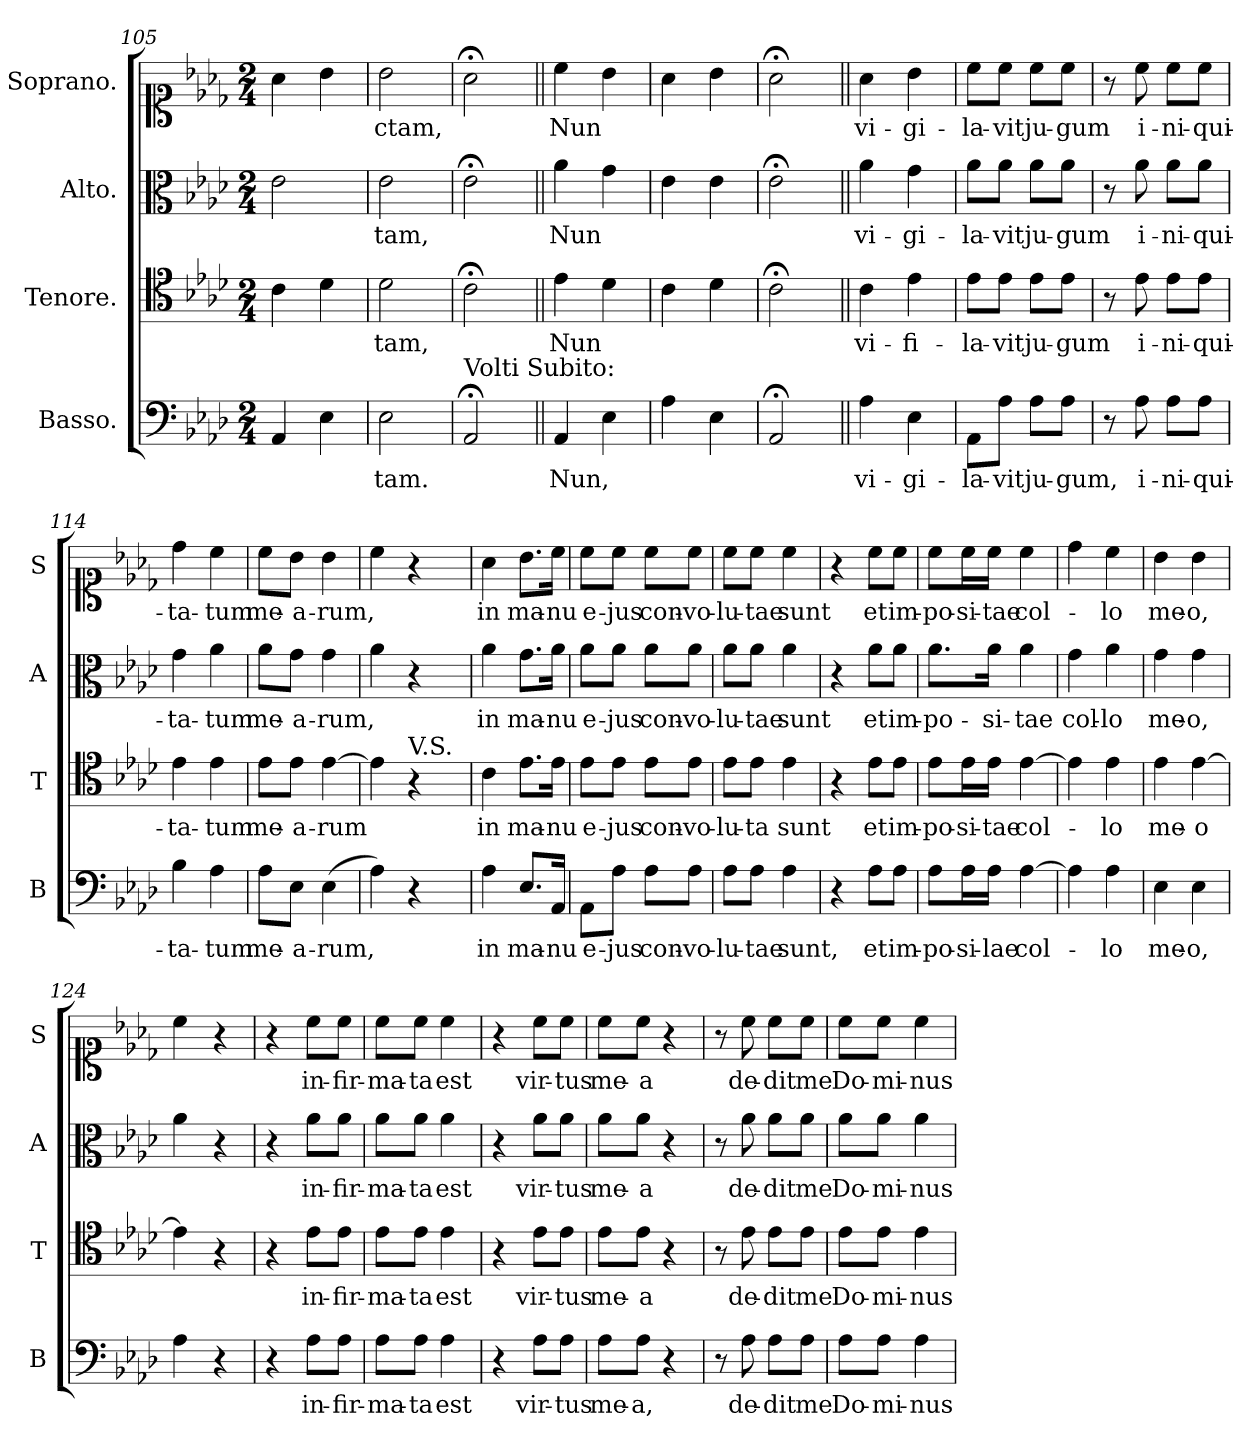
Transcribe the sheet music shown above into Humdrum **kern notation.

**kern	**text	**kern	**text	**kern	**text	**kern	**text
*part4	*part4	*part3	*part3	*part2	*part2	*part1	*part1
*staff4	*staff4	*staff3	*staff3	*staff2	*staff2	*staff1	*staff1
*I"Basso.	*	*I"Tenore.	*	*I"Alto.	*	*I"Soprano.	*
*I'B	*	*I'T	*	*I'A	*	*I'S	*
*clefF4	*	*clefC4	*	*clefC3	*	*clefC1	*
*k[b-e-a-d-]	*	*k[b-e-a-d-]	*	*k[b-e-a-d-]	*	*k[b-e-a-d-]	*
*A-:	*	*A-:	*	*A-:	*	*A-:	*
*M2/4	*	*M2/4	*	*M2/4	*	*M2/4	*
=105	=105	=105	=105	=105	=105	=105	=105
4AA-/	.	4c\	.	2e-\	.	4a-\	.
4E-\	.	4d-\	.	.	.	4b-\	.
=106	=106	=106	=106	=106	=106	=106	=106
2E-\	-tam.	2d-\	-tam,	2e-\	-tam,	2b-\	-ctam,
=107	=107	=107	=107	=107	=107	=107	=107
!LO:TX:a:t=Volti Subito&colon;	!	!	!	!	!	!	!
2AA-;</	.	2c;<\	.	2e-;<\	.	2a-;<\	.
=108||	=108||	=108||	=108||	=108||	=108||	=108||	=108||
4AA-/	Nun,	4e-\	Nun	4a-\	Nun	4cc\	Nun
4E-\	.	4d-\	.	4g\	.	4b-\	.
=109	=109	=109	=109	=109	=109	=109	=109
4A-\	.	4c\	.	4e-\	.	4a-\	.
4E-\	.	4d-\	.	4e-\	.	4b-\	.
=110	=110	=110	=110	=110	=110	=110	=110
2AA-;</	.	2c;<\	.	2e-;<\	.	2a-;<\	.
=111||	=111||	=111||	=111||	=111||	=111||	=111||	=111||
4A-\	vi-	4c\	vi-	4a-\	vi-	4a-\	vi-
4E-\	-gi-	4e-\	-fi-	4g\	-gi-	4b-\	-gi-
=112	=112	=112	=112	=112	=112	=112	=112
8AA-\L	-la-	8e-\L	-la-	8a-\L	-la-	8cc\L	-la-
8A-\J	-vit	8e-\J	-vit	8a-\J	-vit	8cc\J	-vit
8A-\L	ju-	8e-\L	ju-	8a-\L	ju-	8cc\L	ju-
8A-\J	-gum,	8e-\J	-gum	8a-\J	-gum	8cc\J	-gum
=113	=113	=113	=113	=113	=113	=113	=113
8r	.	8r	.	8r	.	8r	.
8A-\	i-	8e-\	i-	8a-\	i-	8cc\	i-
8A-\L	-ni-	8e-\L	-ni-	8a-\L	-ni-	8cc\L	-ni-
8A-\J	-qui-	8e-\J	-qui-	8a-\J	-qui-	8cc\J	-qui-
=114	=114	=114	=114	=114	=114	=114	=114
4B-\	-ta-	4e-\	-ta-	4g\	-ta-	4dd-\	-ta-
4A-\	-tum	4e-\	-tum	4a-\	-tum	4cc\	-tum
=115	=115	=115	=115	=115	=115	=115	=115
8A-\L	me-	8e-\L	me-	8a-\L	me-	8cc\L	me-
8E-\J	-a-	8e-\J	-a-	8g\J	-a-	8b-\J	-a-
(4E-\	-rum,	[4e-\	-rum	4g\	-rum,	4b-\	-rum,
=116	=116	=116	=116	=116	=116	=116	=116
4A-\)	.	4e-\]	.	4a-\	.	4cc\	.
!	!	!LO:TX:a:t=V.S.	!	!	!	!	!
4r	.	4r	.	4r	.	4r	.
=117	=117	=117	=117	=117	=117	=117	=117
4A-\	in	4c\	in	4a-\	in	4a-\	in
8.E-/L	ma-	8.e-\L	ma-	8.g\L	ma-	8.b-\L	ma-
16AA-/Jk	-nu	16e-\Jk	-nu	16a-\Jk	-nu	16cc\Jk	-nu
=118	=118	=118	=118	=118	=118	=118	=118
8AA-\L	e-	8e-\L	e-	8a-\L	e-	8cc\L	e-
8A-\J	-jus	8e-\J	-jus	8a-\J	-jus	8cc\J	-jus
8A-\L	con-	8e-\L	con-	8a-\L	con-	8cc\L	con-
8A-\J	-vo-	8e-\J	-vo-	8a-\J	-vo-	8cc\J	-vo-
=119	=119	=119	=119	=119	=119	=119	=119
8A-\L	-lu-	8e-\L	-lu-	8a-\L	-lu-	8cc\L	-lu-
8A-\J	-tae	8e-\J	-ta	8a-\J	-tae	8cc\J	-tae
4A-\	sunt,	4e-\	sunt	4a-\	sunt	4cc\	sunt
=120	=120	=120	=120	=120	=120	=120	=120
4r	.	4r	.	4r	.	4r	.
8A-\L	et	8e-\L	et	8a-\L	et	8cc\L	et
8A-\J	im-	8e-\J	im-	8a-\J	im-	8cc\J	im-
=121	=121	=121	=121	=121	=121	=121	=121
8A-\L	-po-	8e-\L	-po-	8.a-\L	-po-	8cc\L	-po-
16A-\L	-si-	16e-\L	-si-	.	.	16cc\L	-si-
16A-\JJ	-lae	16e-\JJ	-tae	16a-\Jk	-si-	16cc\JJ	-tae
[4A-\	col-	[4e-\	col-	4a-\	-tae	4cc\	col-
=122	=122	=122	=122	=122	=122	=122	=122
4A-\]	.	4e-\]	.	4g\	col-	4dd-\	.
4A-\	-lo	4e-\	-lo	4a-\	-lo	4cc\	-lo
=123	=123	=123	=123	=123	=123	=123	=123
4E-\	me-	4e-\	me-	4g\	me-	4b-\	me-
4E-\	-o,	[4e-\	-o	4g\	-o,	4b-\	-o,
=124	=124	=124	=124	=124	=124	=124	=124
4A-\	.	4e-\]	.	4a-\	.	4cc\	.
4r	.	4r	.	4r	.	4r	.
=125	=125	=125	=125	=125	=125	=125	=125
4r	.	4r	.	4r	.	4r	.
8A-\L	in-	8e-\L	in-	8a-\L	in-	8cc\L	in-
8A-\J	-fir-	8e-\J	-fir-	8a-\J	-fir-	8cc\J	-fir-
=126	=126	=126	=126	=126	=126	=126	=126
8A-\L	-ma-	8e-\L	-ma-	8a-\L	-ma-	8cc\L	-ma-
8A-\J	-ta	8e-\J	-ta	8a-\J	-ta	8cc\J	-ta
4A-\	est	4e-\	est	4a-\	est	4cc\	est
=127	=127	=127	=127	=127	=127	=127	=127
4r	.	4r	.	4r	.	4r	.
8A-\L	vir-	8e-\L	vir-	8a-\L	vir-	8cc\L	vir-
8A-\J	-tus	8e-\J	-tus	8a-\J	-tus	8cc\J	-tus
=128	=128	=128	=128	=128	=128	=128	=128
8A-\L	me-	8e-\L	me-	8a-\L	me-	8cc\L	me-
8A-\J	-a,	8e-\J	-a	8a-\J	-a	8cc\J	-a
4r	.	4r	.	4r	.	4r	.
=129	=129	=129	=129	=129	=129	=129	=129
8r	.	8r	.	8r	.	8r	.
8A-\	de-	8e-\	de-	8a-\	de-	8cc\	de-
8A-\L	-dit	8e-\L	-dit	8a-\L	-dit	8cc\L	-dit
8A-\J	me	8e-\J	me	8a-\J	me	8cc\J	me
=130	=130	=130	=130	=130	=130	=130	=130
8A-\L	Do-	8e-\L	Do-	8a-\L	Do-	8cc\L	Do-
8A-\J	-mi-	8e-\J	-mi-	8a-\J	-mi-	8cc\J	-mi-
4A-\	-nus	4e-\	-nus	4a-\	-nus	4cc\	-nus
=	=	=	=	=	=	=	=
*-	*-	*-	*-	*-	*-	*-	*-
